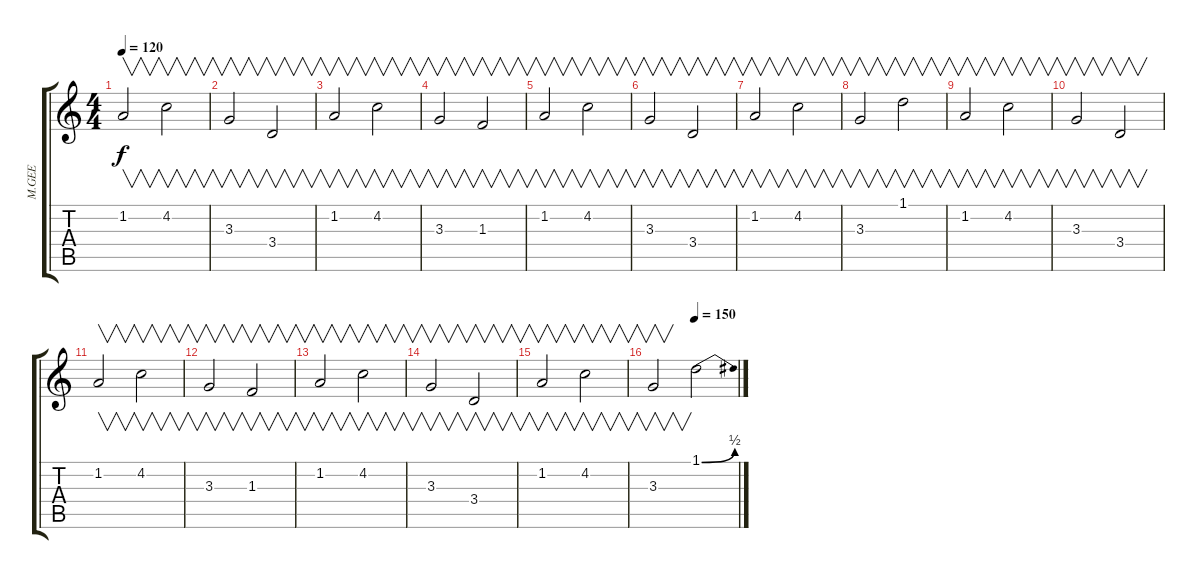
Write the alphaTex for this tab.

\track ("M.GEE" "M.GEE") {instrument distortionguitar}
\staff {score tabs}
\tuning (Db4 Ab3 E3 B2 Gb2 B1) {hide}
\ts (4 4)
\tempo 120
\clef g2
\ks c
1.2.2{v dy f instrument distortionguitar} 4.2.2{v} |
3.3.2{v} 3.4.2{v} |
1.2.2{v} 4.2.2{v} |
3.3.2{v} 1.3.2{v} |
1.2.2{v} 4.2.2{v} |
3.3.2{v} 3.4.2{v} |
1.2.2{v} 4.2.2{v} |
3.3.2{v} 1.1.2{v} |
1.2.2{v} 4.2.2{v} |
3.3.2{v} 3.4.2{v} |
1.2.2{v} 4.2.2{v} |
3.3.2{v} 1.3.2{v} |
1.2.2{v} 4.2.2{v} |
3.3.2{v} 3.4.2{v} |
1.2.2{v} 4.2.2{v} |
\tempo (150 0.5)
3.3.2{v} 1.1{be (bend 0 0 60 2)}.2
